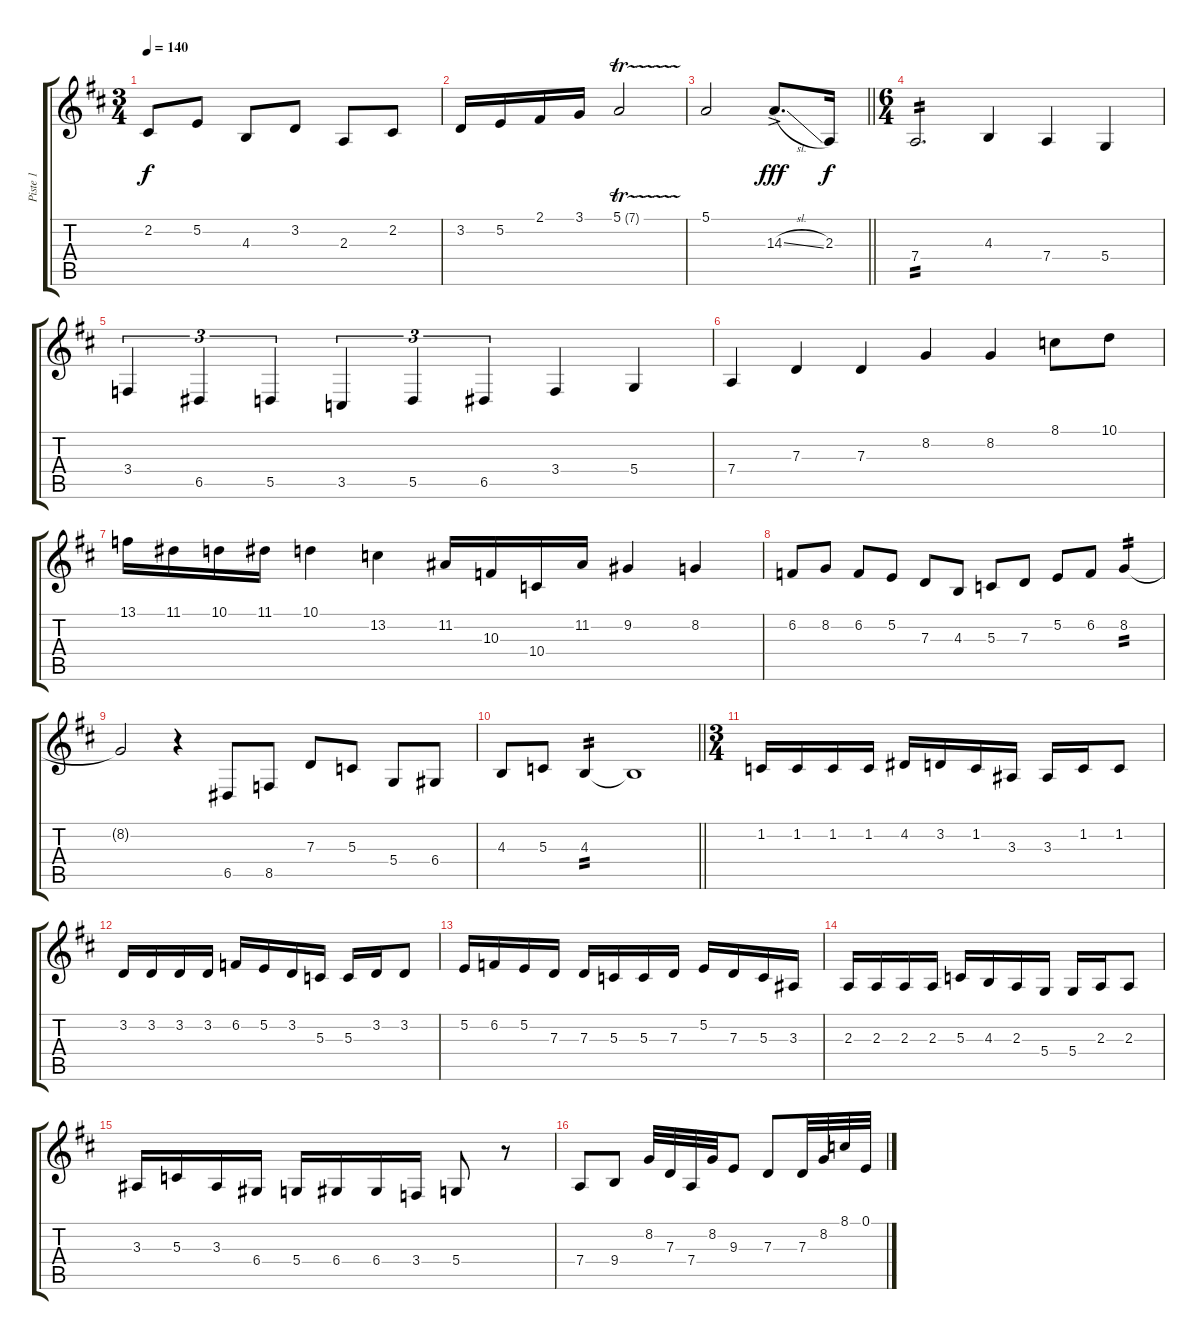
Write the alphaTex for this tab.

\track ("Piste 1 " "Piste 1 ") {instrument vibraphone}
\staff {score tabs}
\tuning (E4 B3 G3 D3 A2 E2) {hide}
\ts (3 4)
\tempo 140
\clef g2
\ks d
2.2.8{dy f} 5.2.8 4.3.8 3.2.8 2.3.8 2.2.8 |
3.2.16 5.2.16 2.1.16 3.1.16 5.1{tr (7 32)}.2 |
\barLineRight lightlight
5.1.2 14.3{sl ac}.8{d dy fff volume 13 balance 8 instrument marimba} 2.3.16{dy f} |
\ts (6 4)
7.4.2{d tp 2 volume 13 balance 8 instrument marimba} 4.3.4 7.4.4 5.4.4 |
3.4.4{tu (3 2)} 6.5.4{tu (3 2)} 5.5.4{tu (3 2)} 3.5.4{tu (3 2)} 5.5.4{tu (3 2)} 6.5.4{tu (3 2)} 3.4.4 5.4.4 |
7.4.4 7.3.4 7.3.4 8.2.4 8.2.4 8.1.8 10.1.8 |
13.1.16 11.1.16 10.1.16 11.1.16 10.1.4 13.2.4 11.2.16 10.3.16 10.4.16 11.2.16 9.2.4 8.2.4 |
6.2.8 8.2.8 6.2.8 5.2.8 7.3.8 4.3.8 5.3.8 7.3.8 5.2.8 6.2.8 8.2.4{tp 2} |
8.2{t}.2 r.4 6.5.8 8.5.8 7.3.8 5.3.8 5.4.8 6.4.8 |
\barLineRight lightlight
4.3.8 5.3.8 4.3.4{tp 2} 4.3{t}.1 |
\ts (3 4)
1.2.16{volume 12 balance 8 instrument vibraphone} 1.2.16 1.2.16 1.2.16 4.2.16 3.2.16 1.2.16 3.3.16 3.3.16 1.2.16 1.2.8 |
3.2.16 3.2.16 3.2.16 3.2.16 6.2.16 5.2.16 3.2.16 5.3.16 5.3.16 3.2.16 3.2.8 |
5.2.16 6.2.16 5.2.16 7.3.16 7.3.16 5.3.16 5.3.16 7.3.16 5.2.16 7.3.16 5.3.16 3.3.16 |
2.3.16 2.3.16 2.3.16 2.3.16 5.3.16 4.3.16 2.3.16 5.4.16 5.4.16 2.3.16 2.3.8 |
3.3.16 5.3.16 3.3.16 6.4.16 5.4.16 6.4.16 6.4.16 3.4.16 5.4.8 r.8 |
7.4.8 9.4.8 8.2.32 7.3.32 7.4.32 8.2.32 9.3.8 7.3.8 7.3.32 8.2.32 8.1.32 0.1.32
